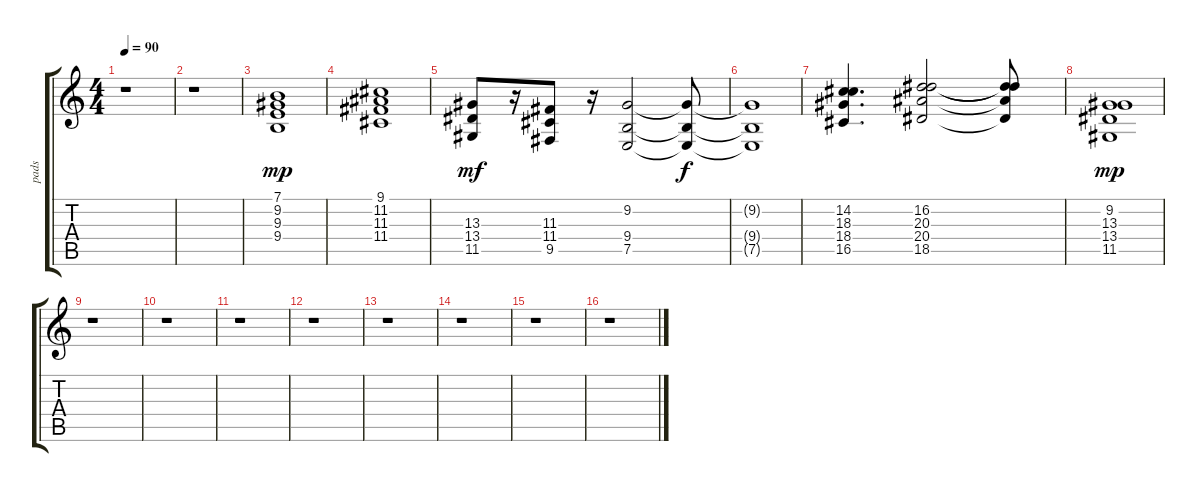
\track ("pads" "pads") {instrument synthstrings1}
\staff {score tabs}
\tuning (E4 B3 G3 D3 A2 E2) {hide}
\ts (4 4)
\tempo 90
\clef g2
\ks c
r.1{dy p} |
r.1 |
(7.1 9.2 9.3 9.4).1{dy mp} |
(9.1 11.2 11.3 11.4).1 |
(13.3 13.4 11.5).8{dy mf} r.16 (11.3 11.4 9.5).8 r.16 (9.2 9.4 7.5).2 (9.2{t} 9.4{t} 7.5{t}).8{dy f} |
(9.2{t} 9.4{t} 7.5{t}).1 |
(14.2 18.3 18.4 16.5).4{d} (16.2 20.3 20.4 18.5).2 (16.2{t} 20.3{t} 20.4{t} 18.5{t}).8 |
(9.2 13.3 13.4 11.5).1{dy mp} |
r.1 |
r.1 |
r.1 |
r.1 |
r.1 |
r.1 |
r.1 |
r.1
